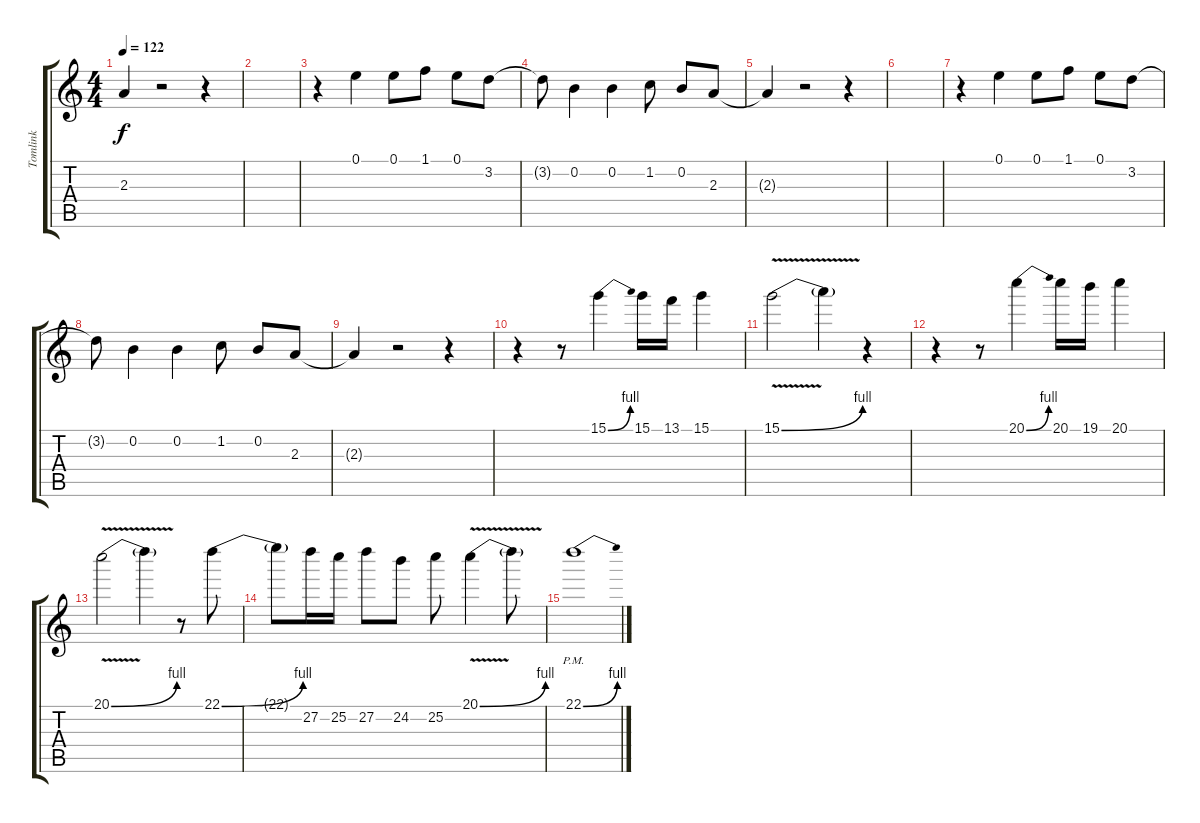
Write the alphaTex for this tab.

\track ("Tomlink" "Tomlink") {instrument overdrivenguitar}
\staff {score tabs}
\tuning (E4 B3 G3 D3 A2 E2) {hide}
\ts (4 4)
\tempo 122
\clef g2
\ks c
2.3{t}.4{dy f} r.2 r.4 |
|
r.4 0.1.4 0.1.8 1.1.8 0.1.8 3.2.8 |
3.2{t}.8 0.2.4 0.2.4 1.2.8 0.2.8 2.3.8 |
2.3{t}.4 r.2 r.4 |
|
r.4 0.1.4 0.1.8 1.1.8 0.1.8 3.2.8 |
3.2{t}.8 0.2.4 0.2.4 1.2.8 0.2.8 2.3.8 |
2.3{t}.4 r.2 r.4 |
r.4 r.8 15.1{be (bend 0 0 60 4)}.4 15.1.16 13.1.16 15.1.4 |
15.1{be (bend 0 0 60 4) v}.2 15.1{t}.4 r.4 |
r.4 r.8 20.1{be (bend 0 0 60 4)}.4 20.1.16 19.1.16 20.1.4 |
20.1{be (bend 0 0 60 4) v}.2 20.1{t}.4 r.8 22.1{be (bend 0 0 60 4)}.8 |
22.1{t}.8 27.2.16 25.2.16 27.2.8 24.2.8 25.2.8 20.1{be (bend 0 0 60 4) v}.4 20.1{t}.8 |
22.1{be (bend 0 0 60 4) pm}.1
